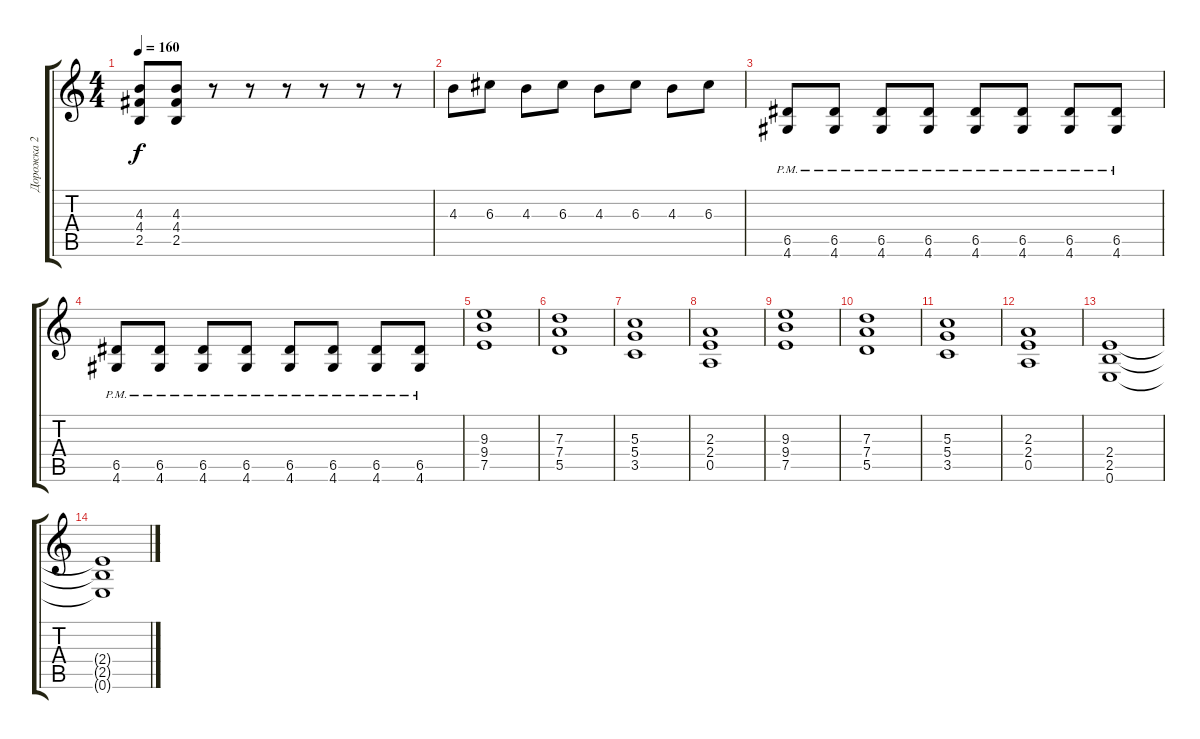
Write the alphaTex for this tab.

\track ("Дорожка 2" "Дорожка 2") {instrument distortionguitar}
\staff {score tabs}
\tuning (E4 B3 G3 D3 A2 E2) {hide}
\ts (4 4)
\tempo 160
\clef g2
\ks c
(4.3 4.4 2.5).8{dy f} (4.3 4.4 2.5).8 r.8 r.8 r.8 r.8 r.8 r.8 |
4.3.8 6.3.8 4.3.8 6.3.8 4.3.8 6.3.8 4.3.8 6.3.8 |
(6.5{pm} 4.6{pm}).8 (6.5{pm} 4.6{pm}).8 (6.5{pm} 4.6{pm}).8 (6.5{pm} 4.6{pm}).8 (6.5{pm} 4.6{pm}).8 (6.5{pm} 4.6{pm}).8 (6.5{pm} 4.6{pm}).8 (6.5{pm} 4.6{pm}).8 |
(6.5{pm} 4.6{pm}).8 (6.5{pm} 4.6{pm}).8 (6.5{pm} 4.6{pm}).8 (6.5{pm} 4.6{pm}).8 (6.5{pm} 4.6{pm}).8 (6.5{pm} 4.6{pm}).8 (6.5{pm} 4.6{pm}).8 (6.5{pm} 4.6{pm}).8 |
(9.3 9.4 7.5).1 |
(7.3 7.4 5.5).1 |
(5.3 5.4 3.5).1 |
(2.3 2.4 0.5).1 |
(9.3 9.4 7.5).1 |
(7.3 7.4 5.5).1 |
(5.3 5.4 3.5).1 |
(2.3 2.4 0.5).1 |
(2.4 2.5 0.6).1 |
(2.4{t} 2.5{t} 0.6{t}).1
